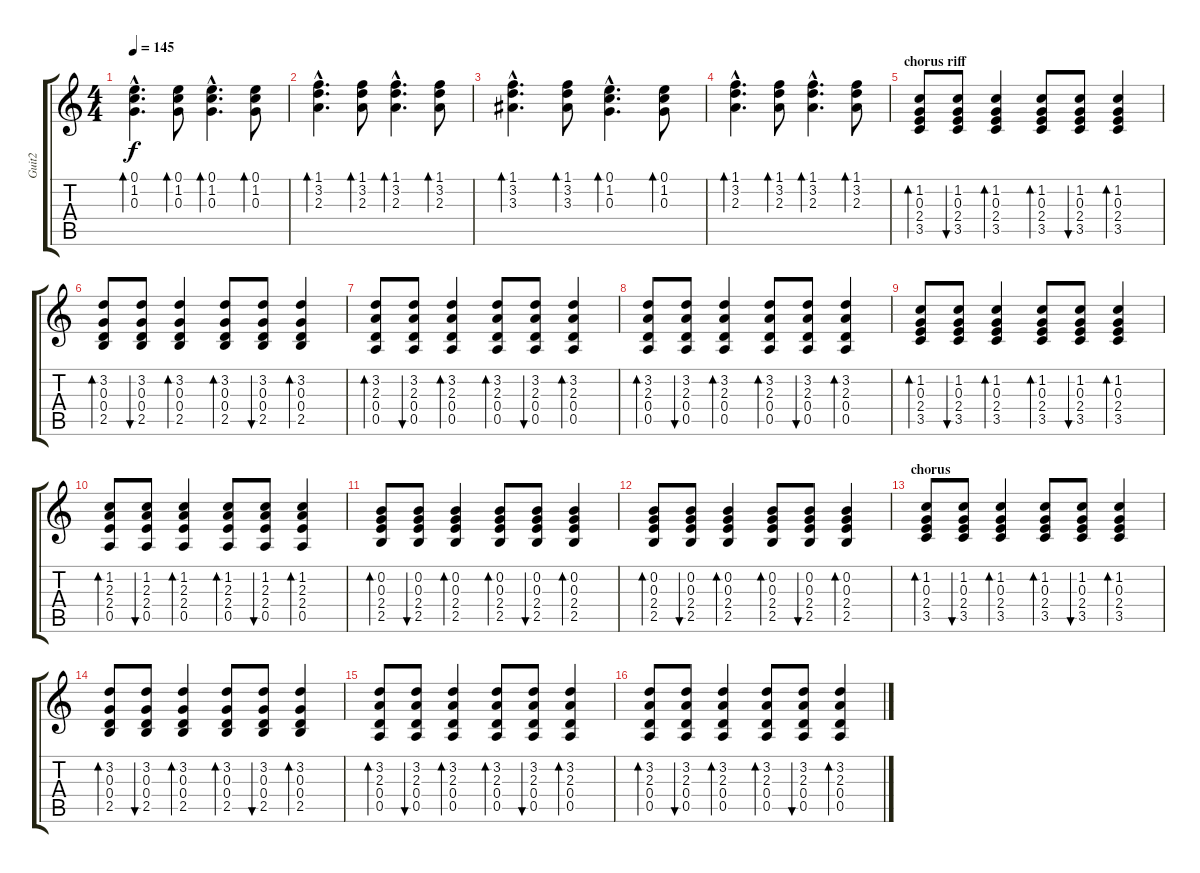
\track ("Guit2" "Guit2") {instrument overdrivenguitar}
\staff {score tabs}
\tuning (E4 B3 G3 D3 A2 E2) {hide}
\ts (4 4)
\tempo 145
\clef g2
\ks c
(0.1{hac} 1.2{hac} 0.3{hac}).4{d bd 60 dy f} (0.1 1.2 0.3).8{bd 60} (0.1{hac} 1.2{hac} 0.3{hac}).4{d bd 60} (0.1 1.2 0.3).8{bd 60} |
(1.1{hac} 3.2{hac} 2.3{hac}).4{d bd 60} (1.1 3.2 2.3).8{bd 60} (1.1{hac} 3.2{hac} 2.3{hac}).4{d bd 60} (1.1 3.2 2.3).8{bd 60} |
(1.1{hac} 3.2{hac} 3.3{hac}).4{d bd 60} (1.1 3.2 3.3).8{bd 60} (0.1{hac} 1.2{hac} 0.3{hac}).4{d bd 60} (0.1 1.2 0.3).8{bd 60} |
(1.1{hac} 3.2{hac} 2.3{hac}).4{d bd 60} (1.1 3.2 2.3).8{bd 60} (1.1{hac} 3.2{hac} 2.3{hac}).4{d bd 60} (1.1 3.2 2.3).8{bd 60} |
\section ("" "chorus riff")
(1.2 0.3 2.4 3.5).8{bd 60 instrument acousticguitarsteel} (1.2 0.3 2.4 3.5).8{bu 60} (1.2 0.3 2.4 3.5).4{bd 60} (1.2 0.3 2.4 3.5).8{bd 60} (1.2 0.3 2.4 3.5).8{bu 60} (1.2 0.3 2.4 3.5).4{bd 60} |
(3.2 0.3 0.4 2.5).8{bd 60} (3.2 0.3 0.4 2.5).8{bu 60} (3.2 0.3 0.4 2.5).4{bd 60} (3.2 0.3 0.4 2.5).8{bd 60} (3.2 0.3 0.4 2.5).8{bu 60} (3.2 0.3 0.4 2.5).4{bd 60} |
(3.2 2.3 0.4 0.5).8{bd 60} (3.2 2.3 0.4 0.5).8{bu 60} (3.2 2.3 0.4 0.5).4{bd 60} (3.2 2.3 0.4 0.5).8{bd 60} (3.2 2.3 0.4 0.5).8{bu 60} (3.2 2.3 0.4 0.5).4{bd 60} |
(3.2 2.3 0.4 0.5).8{bd 60} (3.2 2.3 0.4 0.5).8{bu 60} (3.2 2.3 0.4 0.5).4{bd 60} (3.2 2.3 0.4 0.5).8{bd 60} (3.2 2.3 0.4 0.5).8{bu 60} (3.2 2.3 0.4 0.5).4{bd 60} |
(1.2 0.3 2.4 3.5).8{bd 60} (1.2 0.3 2.4 3.5).8{bu 60} (1.2 0.3 2.4 3.5).4{bd 60} (1.2 0.3 2.4 3.5).8{bd 60} (1.2 0.3 2.4 3.5).8{bu 60} (1.2 0.3 2.4 3.5).4{bd 60} |
(1.2 2.3 2.4 0.5).8{bd 60} (1.2 2.3 2.4 0.5).8{bu 60} (1.2 2.3 2.4 0.5).4{bd 60} (1.2 2.3 2.4 0.5).8{bd 60} (1.2 2.3 2.4 0.5).8{bu 60} (1.2 2.3 2.4 0.5).4{bd 60} |
(0.2 0.3 2.4 2.5).8{bd 60} (0.2 0.3 2.4 2.5).8{bu 60} (0.2 0.3 2.4 2.5).4{bd 60} (0.2 0.3 2.4 2.5).8{bd 60} (0.2 0.3 2.4 2.5).8{bu 60} (0.2 0.3 2.4 2.5).4{bd 60} |
(0.2 0.3 2.4 2.5).8{bd 60} (0.2 0.3 2.4 2.5).8{bu 60} (0.2 0.3 2.4 2.5).4{bd 60} (0.2 0.3 2.4 2.5).8{bd 60} (0.2 0.3 2.4 2.5).8{bu 60} (0.2 0.3 2.4 2.5).4{bd 60} |
\section ("" "chorus")
(1.2 0.3 2.4 3.5).8{bd 60 instrument acousticguitarsteel} (1.2 0.3 2.4 3.5).8{bu 60} (1.2 0.3 2.4 3.5).4{bd 60} (1.2 0.3 2.4 3.5).8{bd 60} (1.2 0.3 2.4 3.5).8{bu 60} (1.2 0.3 2.4 3.5).4{bd 60} |
(3.2 0.3 0.4 2.5).8{bd 60} (3.2 0.3 0.4 2.5).8{bu 60} (3.2 0.3 0.4 2.5).4{bd 60} (3.2 0.3 0.4 2.5).8{bd 60} (3.2 0.3 0.4 2.5).8{bu 60} (3.2 0.3 0.4 2.5).4{bd 60} |
(3.2 2.3 0.4 0.5).8{bd 60} (3.2 2.3 0.4 0.5).8{bu 60} (3.2 2.3 0.4 0.5).4{bd 60} (3.2 2.3 0.4 0.5).8{bd 60} (3.2 2.3 0.4 0.5).8{bu 60} (3.2 2.3 0.4 0.5).4{bd 60} |
(3.2 2.3 0.4 0.5).8{bd 60} (3.2 2.3 0.4 0.5).8{bu 60} (3.2 2.3 0.4 0.5).4{bd 60} (3.2 2.3 0.4 0.5).8{bd 60} (3.2 2.3 0.4 0.5).8{bu 60} (3.2 2.3 0.4 0.5).4{bd 60}
